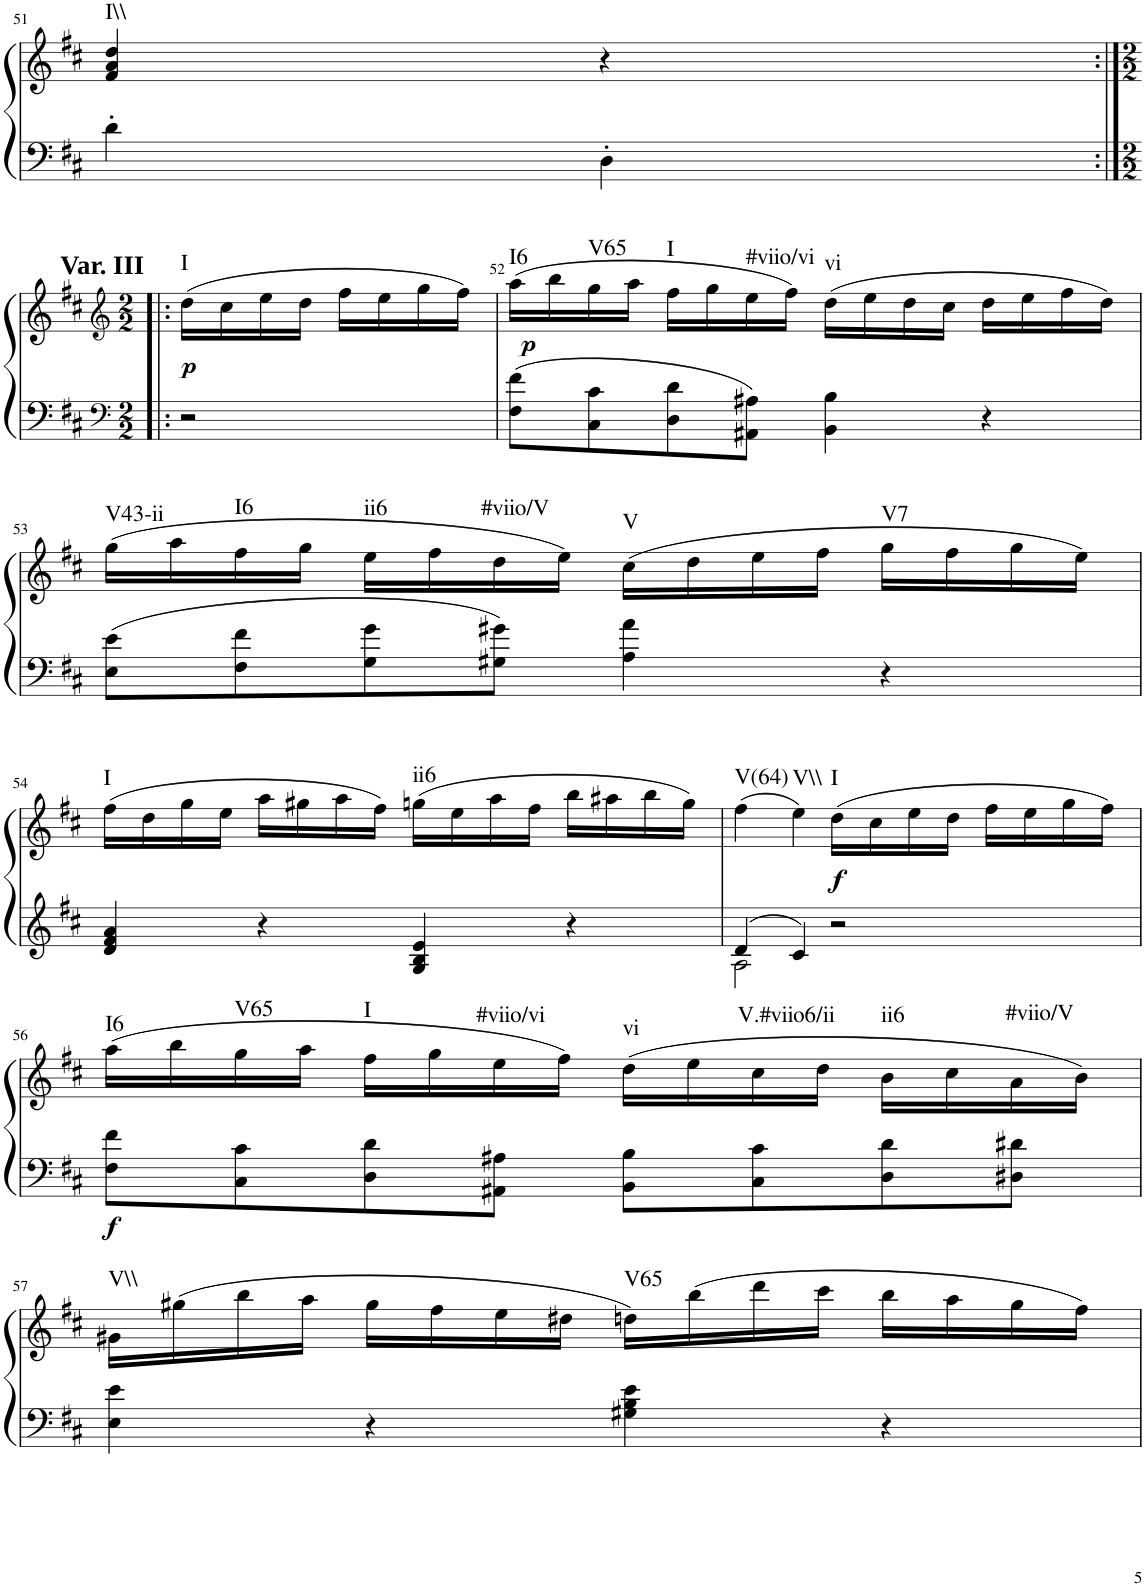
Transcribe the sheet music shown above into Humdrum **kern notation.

**kern	**kern	**dynam	**harte
*part1	*part1	*part1	*part1
*staff2	*staff1	*staff1/2	*
*I"unbenannt2	*	*	*
!!LO:PB:g=z
*clefG2	*clefG2	*	*
*k[f#c#]	*k[f#c#]	*	*
*M2/2	*M2/2	*	*
=51	=51	=51	=51
!	!	!	!LO:H:kt=I\\
4d'\	4f#/ 4a/ 4dd/	.	N
4D'\	4r	.	.
!!LO:LB:g=z
=51X6:|!|:	=51X6:|!|:	=51X6:|!|:	=51X6:|!|:
*clefF4	*clefG2	*	*
*M2/2	*M2/2	*	*
!	!LO:TX:a:B:t=Var. III	!	!
!	!	!LO:DY:b	!LO:H:kt=I
2r	(16dd\LL	p	N
.	16cc#\	.	.
.	16ee\	.	.
.	16dd\JJ	.	.
.	16ff#\LL	.	.
.	16ee\	.	.
.	16gg\	.	.
.	16ff#\JJ)	.	.
=52	=52	=52	=52
!	!	!LO:DY:b	!LO:H:kt=I6
8F#\ 8f#\L	(16aa\LL	p	N
.	16bb\	.	.
!	!	!	!LO:H:kt=V65
8C#\ 8c#\	16gg\	.	N
.	16aa\JJ	.	.
!	!	!	!LO:H:kt=I
8D\ 8d\	16ff#\LL	.	N
.	16gg\	.	.
!	!	!	!LO:H:kt=#viio/vi
8AA#X\ 8A#X\J	16ee\	.	N
.	16ff#\JJ)	.	.
!	!	!	!LO:H:kt=vi
4BB\ 4B\	(16dd\LL	.	N
.	16ee\	.	.
.	16dd\	.	.
.	16cc#\JJ	.	.
4r	16dd\LL	.	.
.	16ee\	.	.
.	16ff#\	.	.
.	16dd\JJ)	.	.
!!LO:LB:g=z
=53	=53	=53	=53
!	!	!	!LO:H:kt=V43-ii
8E\ 8e\L	(16gg\LL	.	N
.	16aa\	.	.
!	!	!	!LO:H:kt=I6
8F#\ 8f#\	16ff#\	.	N
.	16gg\JJ	.	.
!	!	!	!LO:H:kt=ii6
8G\ 8g\	16ee\LL	.	N
.	16ff#\	.	.
!	!	!	!LO:H:kt=#viio/V
8G#X\ 8g#X\J	16dd\	.	N
.	16ee\JJ)	.	.
!	!	!	!LO:H:kt=V
4A\ 4a\	(16cc#\LL	.	N
.	16dd\	.	.
.	16ee\	.	.
.	16ff#\JJ	.	.
!	!	!	!LO:H:kt=V7
4r	16gg\LL	.	N
.	16ff#\	.	.
.	16gg\	.	.
.	16ee\JJ)	.	.
!!LO:LB:g=z
=54	=54	=54	=54
!	!	!	!LO:H:kt=I
4d/ 4f#/ 4a/	(16ff#\LL	.	N
.	16dd\	.	.
.	16gg\	.	.
.	16ee\JJ	.	.
4r	16aa\LL	.	.
.	16gg#X\	.	.
.	16aa\	.	.
.	16ff#\JJ)	.	.
!	!	!	!LO:H:kt=ii6
4G/ 4B/ 4e/	(16ggn\LL	.	N
.	16ee\	.	.
.	16aa\	.	.
.	16ff#\JJ	.	.
4r	16bb\LL	.	.
.	16aa#X\	.	.
.	16bb\	.	.
.	16gg\JJ)	.	.
=55	=55	=55	=55
*^	*	*	*
!	!	!	!	!LO:H:kt=V(64)
4d/	2A\	(4ff#\	.	N
!	!	!	!	!LO:H:kt=V\\
4c#/	.	4ee\)	.	N
!	!	!	!LO:DY:b	!LO:H:kt=I
2r	2ryy	(16dd\LL	f	N
.	.	16cc#\	.	.
.	.	16ee\	.	.
.	.	16dd\JJ	.	.
.	.	16ff#\LL	.	.
.	.	16ee\	.	.
.	.	16gg\	.	.
.	.	16ff#\JJ)	.	.
*v	*v	*	*	*
!!LO:LB:g=z
=56	=56	=56	=56
!	!	!LO:DY:b=2	!LO:H:kt=I6
8F#\ 8f#\L	(16aa\LL	f	N
.	16bb\	.	.
!	!	!	!LO:H:kt=V65
8C#\ 8c#\	16gg\	.	N
.	16aa\JJ	.	.
!	!	!	!LO:H:kt=I
8D\ 8d\	16ff#\LL	.	N
.	16gg\	.	.
!	!	!	!LO:H:kt=#viio/vi
8AA#X\ 8A#X\J	16ee\	.	N
.	16ff#\JJ)	.	.
!	!	!	!LO:H:kt=vi
8BB\ 8B\L	(16dd\LL	.	N
.	16ee\	.	.
!	!	!	!LO:H:kt=V.#viio6/ii
8C#\ 8c#\	16cc#\	.	N
.	16dd\JJ	.	.
!	!	!	!LO:H:kt=ii6
8D\ 8d\	16b\LL	.	N
.	16cc#\	.	.
!	!	!	!LO:H:kt=#viio/V
8D#X\ 8d#X\J	16a\	.	N
.	16b\JJ)	.	.
!!LO:LB:g=z
=57	=57	=57	=57
!	!	!	!LO:H:kt=V\\
4E\ 4e\	16g#X\LL	.	N
.	(16gg#X\	.	.
.	16bb\	.	.
.	16aa\JJ	.	.
4r	16gg#\LL	.	.
.	16ff#\	.	.
.	16ee\	.	.
.	16dd#X\JJ	.	.
!	!	!	!LO:H:kt=V65
4G#X\ 4B\ 4e\	16ddn\LL)	.	N
.	(16bb\	.	.
.	16ddd\	.	.
.	16ccc#\JJ	.	.
4r	16bb\LL	.	.
.	16aa\	.	.
.	16gg#\	.	.
.	16ff#\JJ)	.	.
=	=	=	=
*-	*-	*-	*-
